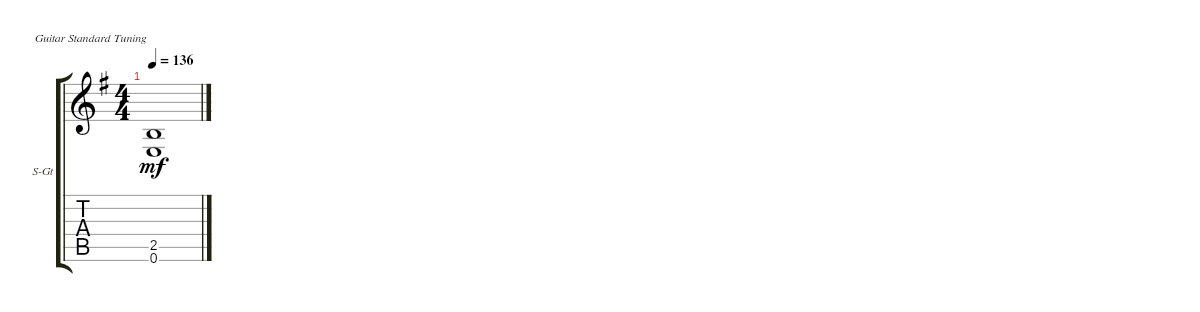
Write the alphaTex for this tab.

\defaultSystemsLayout 4
\bracketExtendMode groupsimilarinstruments
\firstSystemTrackNameOrientation horizontal
\otherSystemsTrackNameOrientation horizontal
\track ("Steel Guitar" "S-Gt") {instrument acousticguitarsteel}
\staff {score tabs}
\tuning (E4 B3 G3 D3 A2 E2)
\ts (4 4)
\tempo 136
\clef g2
\ks eminor
(0.6 2.5).1{dy mf}
